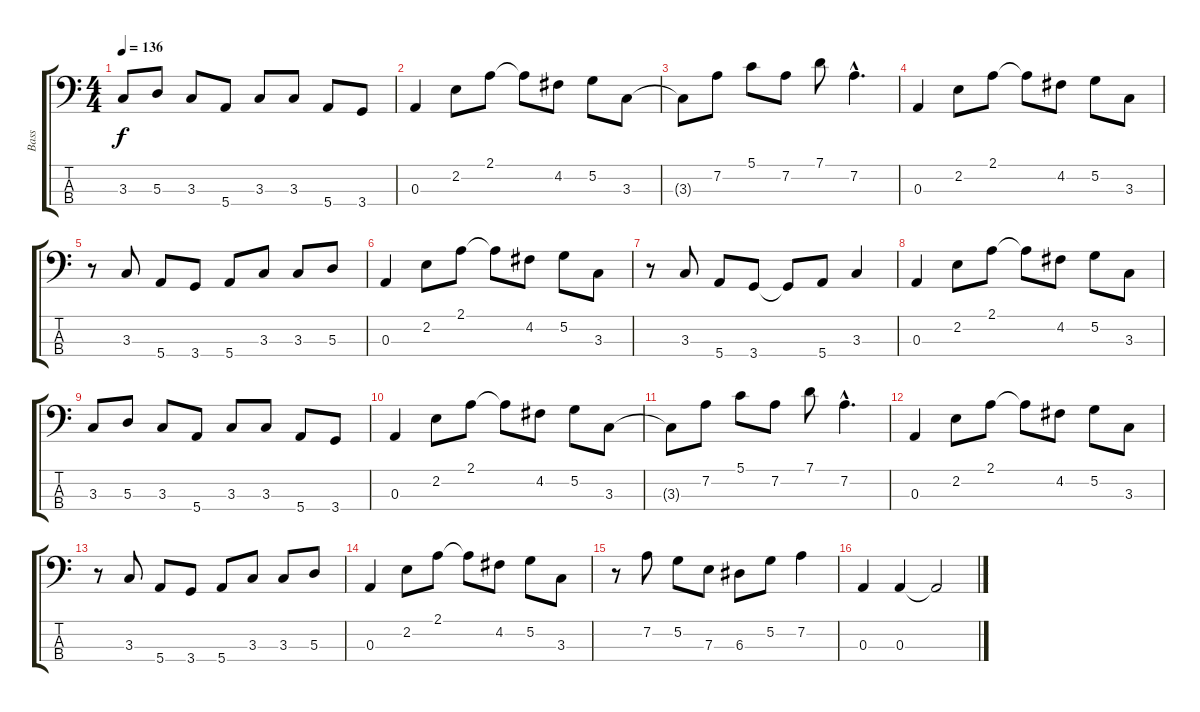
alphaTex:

\track ("Bass" "Bass") {instrument electricbasspick}
\staff {score tabs}
\tuning (G2 D2 A1 E1) {hide}
\ts (4 4)
\tempo 136
\clef f4
\ks c
3.3.8{dy f} 5.3.8 3.3.8 5.4.8 3.3.8 3.3.8 5.4.8 3.4.8 |
0.3.4 2.2.8 2.1.8 2.1{t}.8 4.2.8 5.2.8 3.3.8 |
3.3{t}.8 7.2.8 5.1.8 7.2.8 7.1.8 7.2{hac}.4{d} |
0.3.4 2.2.8 2.1.8 2.1{t}.8 4.2.8 5.2.8 3.3.8 |
r.8 3.3.8 5.4.8 3.4.8 5.4.8 3.3.8 3.3.8 5.3.8 |
0.3.4 2.2.8 2.1.8 2.1{t}.8 4.2.8 5.2.8 3.3.8 |
r.8 3.3.8 5.4.8 3.4.8 3.4{t}.8 5.4.8 3.3.4 |
0.3.4 2.2.8 2.1.8 2.1{t}.8 4.2.8 5.2.8 3.3.8 |
3.3.8 5.3.8 3.3.8 5.4.8 3.3.8 3.3.8 5.4.8 3.4.8 |
0.3.4 2.2.8 2.1.8 2.1{t}.8 4.2.8 5.2.8 3.3.8 |
3.3{t}.8 7.2.8 5.1.8 7.2.8 7.1.8 7.2{hac}.4{d} |
0.3.4 2.2.8 2.1.8 2.1{t}.8 4.2.8 5.2.8 3.3.8 |
r.8 3.3.8 5.4.8 3.4.8 5.4.8 3.3.8 3.3.8 5.3.8 |
0.3.4 2.2.8 2.1.8 2.1{t}.8 4.2.8 5.2.8 3.3.8 |
r.8 7.2.8 5.2.8 7.3.8 6.3.8 5.2.8 7.2.4 |
0.3.4 0.3.4 0.3{t}.2
